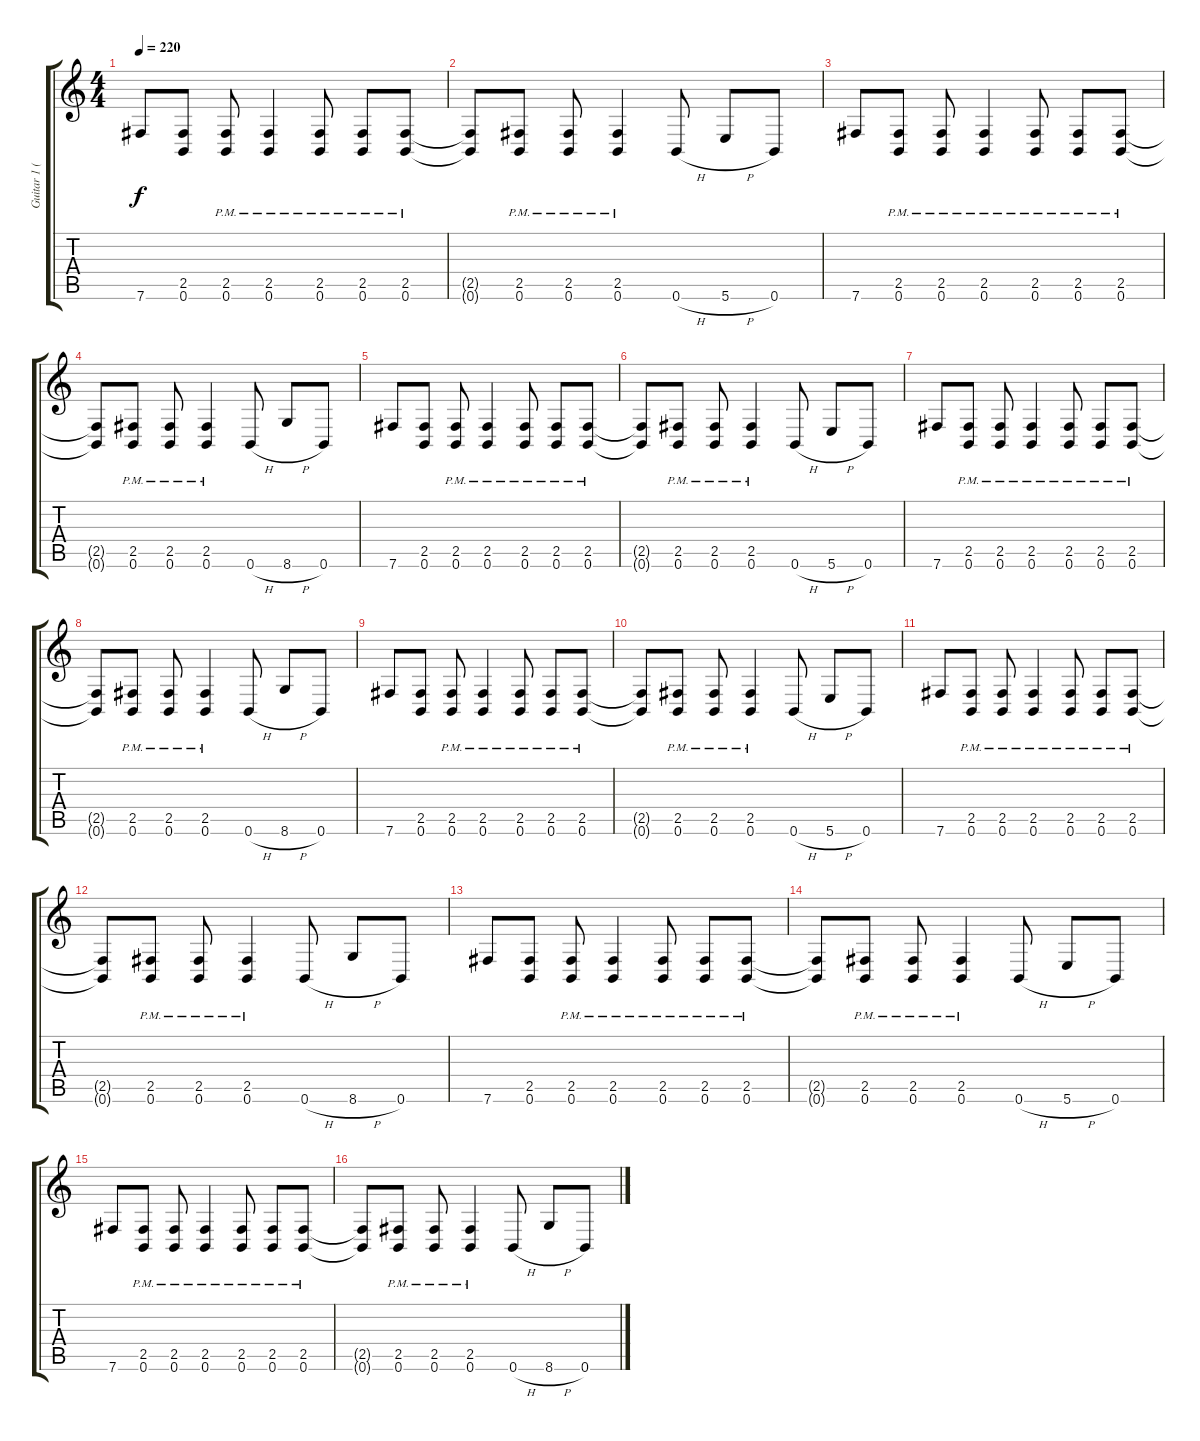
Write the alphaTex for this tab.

\track ("Guitar 1 (Sebastian Tuvi)" "Guitar 1 (") {instrument distortionguitar}
\staff {score tabs}
\tuning (B3 Gb3 D3 A2 E2 B1) {hide}
\ts (4 4)
\tempo 220
\clef g2
\ks c
7.6.8{dy f} (2.5 0.6).8 (2.5{pm} 0.6{pm}).8 (2.5{pm} 0.6{pm}).4 (2.5{pm} 0.6{pm}).8 (2.5{pm} 0.6{pm}).8 (2.5{pm} 0.6{pm}).8 |
(2.5{t} 0.6{t}).8 (2.5{pm} 0.6{pm}).8 (2.5{pm} 0.6{pm}).8 (2.5{pm} 0.6{pm}).4 0.6{h}.8 5.6{h}.8 0.6.8 |
7.6.8 (2.5{pm} 0.6{pm}).8 (2.5{pm} 0.6{pm}).8 (2.5{pm} 0.6{pm}).4 (2.5{pm} 0.6{pm}).8 (2.5{pm} 0.6{pm}).8 (2.5{pm} 0.6{pm}).8 |
(2.5{t} 0.6{t}).8 (2.5{pm} 0.6{pm}).8 (2.5{pm} 0.6{pm}).8 (2.5{pm} 0.6{pm}).4 0.6{h}.8 8.6{h}.8 0.6.8 |
7.6.8 (2.5 0.6).8 (2.5{pm} 0.6{pm}).8 (2.5{pm} 0.6{pm}).4 (2.5{pm} 0.6{pm}).8 (2.5{pm} 0.6{pm}).8 (2.5{pm} 0.6{pm}).8 |
(2.5{t} 0.6{t}).8 (2.5{pm} 0.6{pm}).8 (2.5{pm} 0.6{pm}).8 (2.5{pm} 0.6{pm}).4 0.6{h}.8 5.6{h}.8 0.6.8 |
7.6.8 (2.5{pm} 0.6{pm}).8 (2.5{pm} 0.6{pm}).8 (2.5{pm} 0.6{pm}).4 (2.5{pm} 0.6{pm}).8 (2.5{pm} 0.6{pm}).8 (2.5{pm} 0.6{pm}).8 |
(2.5{t} 0.6{t}).8 (2.5{pm} 0.6{pm}).8 (2.5{pm} 0.6{pm}).8 (2.5{pm} 0.6{pm}).4 0.6{h}.8 8.6{h}.8 0.6.8 |
7.6.8 (2.5 0.6).8 (2.5{pm} 0.6{pm}).8 (2.5{pm} 0.6{pm}).4 (2.5{pm} 0.6{pm}).8 (2.5{pm} 0.6{pm}).8 (2.5{pm} 0.6{pm}).8 |
(2.5{t} 0.6{t}).8 (2.5{pm} 0.6{pm}).8 (2.5{pm} 0.6{pm}).8 (2.5{pm} 0.6{pm}).4 0.6{h}.8 5.6{h}.8 0.6.8 |
7.6.8 (2.5{pm} 0.6{pm}).8 (2.5{pm} 0.6{pm}).8 (2.5{pm} 0.6{pm}).4 (2.5{pm} 0.6{pm}).8 (2.5{pm} 0.6{pm}).8 (2.5{pm} 0.6{pm}).8 |
(2.5{t} 0.6{t}).8 (2.5{pm} 0.6{pm}).8 (2.5{pm} 0.6{pm}).8 (2.5{pm} 0.6{pm}).4 0.6{h}.8 8.6{h}.8 0.6.8 |
7.6.8 (2.5 0.6).8 (2.5{pm} 0.6{pm}).8 (2.5{pm} 0.6{pm}).4 (2.5{pm} 0.6{pm}).8 (2.5{pm} 0.6{pm}).8 (2.5{pm} 0.6{pm}).8 |
(2.5{t} 0.6{t}).8 (2.5{pm} 0.6{pm}).8 (2.5{pm} 0.6{pm}).8 (2.5{pm} 0.6{pm}).4 0.6{h}.8 5.6{h}.8 0.6.8 |
7.6.8 (2.5{pm} 0.6{pm}).8 (2.5{pm} 0.6{pm}).8 (2.5{pm} 0.6{pm}).4 (2.5{pm} 0.6{pm}).8 (2.5{pm} 0.6{pm}).8 (2.5{pm} 0.6{pm}).8 |
(2.5{t} 0.6{t}).8 (2.5{pm} 0.6{pm}).8 (2.5{pm} 0.6{pm}).8 (2.5{pm} 0.6{pm}).4 0.6{h}.8 8.6{h}.8 0.6.8
